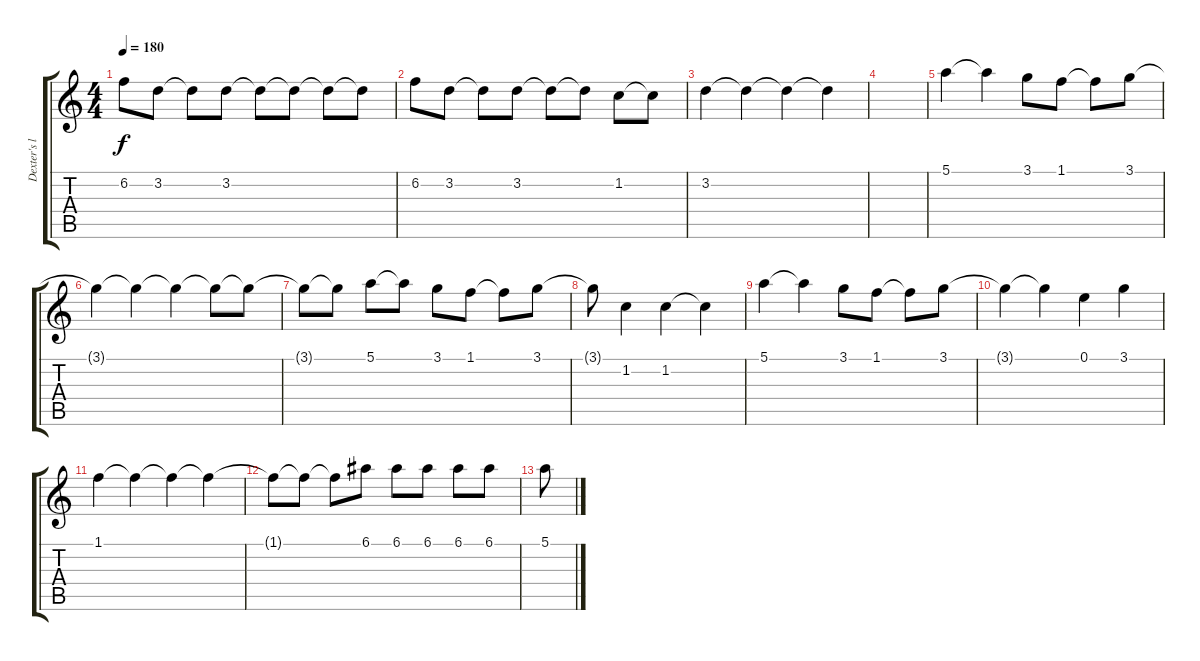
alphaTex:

\track ("Dexter's lyrics" "Dexter's l") {instrument acousticbass}
\staff {score tabs}
\tuning (E4 B3 G3 D3 A2 E2) {hide}
\ts (4 4)
\tempo 180
\clef g2
\ks c
6.2.8{dy f} 3.2.8 3.2{t}.8 3.2.8 3.2{t}.8 3.2{t}.8 3.2{t}.8 3.2{t}.8 |
6.2.8 3.2.8 3.2{t}.8 3.2.8 3.2{t}.8 3.2{t}.8 1.2.8 1.2{t}.8 |
3.2.4 3.2{t}.4 3.2{t}.4 3.2{t}.4 |
|
5.1.4 5.1{t}.4 3.1.8 1.1.8 1.1{t}.8 3.1.8 |
3.1{t}.4 3.1{t}.4 3.1{t}.4 3.1{t}.8 3.1{t}.8 |
3.1{t}.8 3.1{t}.8 5.1.8 5.1{t}.8 3.1.8 1.1.8 1.1{t}.8 3.1.8 |
3.1{t}.8 1.2.4 1.2.4 1.2{t}.4 |
5.1.4 5.1{t}.4 3.1.8 1.1.8 1.1{t}.8 3.1.8 |
3.1{t}.4 3.1{t}.4 0.1.4 3.1.4 |
1.1.4 1.1{t}.4 1.1{t}.4 1.1{t}.4 |
1.1{t}.8 1.1{t}.8 1.1{t}.8 6.1.8 6.1.8 6.1.8 6.1.8 6.1.8 |
5.1.8
